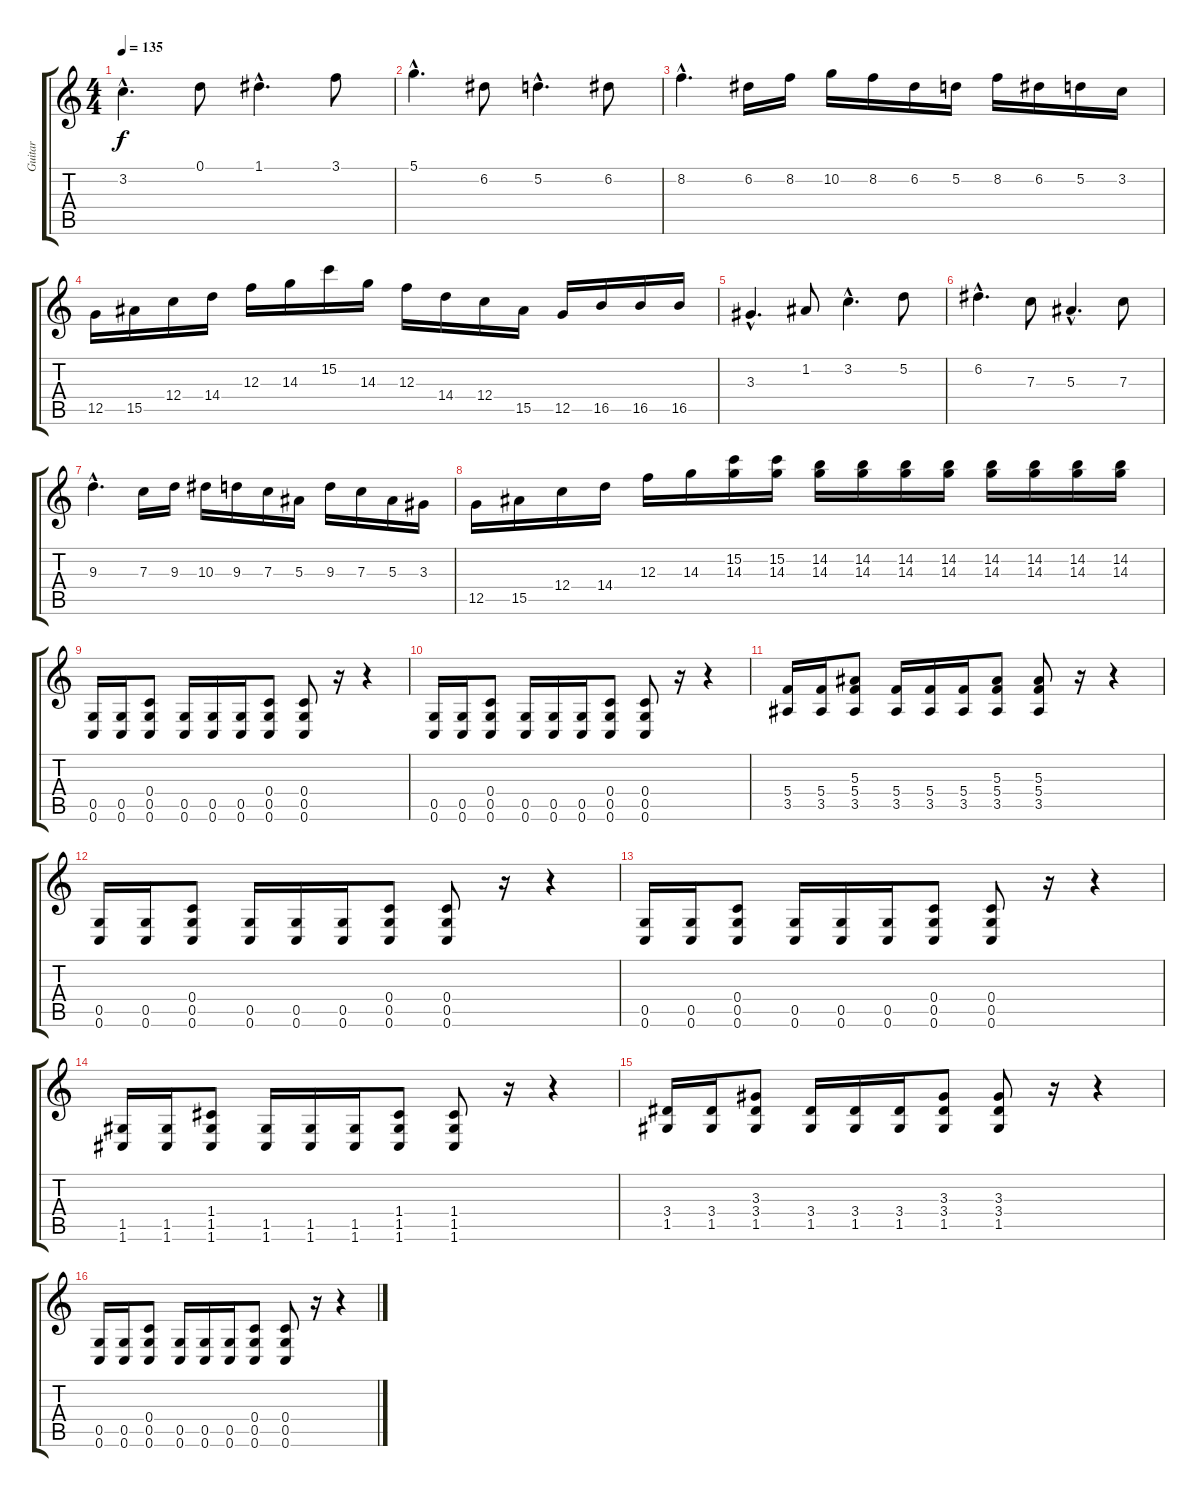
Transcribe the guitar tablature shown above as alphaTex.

\track ("Guitar" "Guitar") {instrument distortionguitar}
\staff {score tabs}
\tuning (D4 A3 F3 C3 G2 C2) {hide}
\ts (4 4)
\tempo 135
\clef g2
\ks c
3.2{hac}.4{d dy f} 0.1.8 1.1{hac}.4{d} 3.1.8 |
5.1{hac}.4{d} 6.2.8 5.2{hac}.4{d} 6.2.8 |
8.2{hac}.4{d} 6.2.16 8.2.16 10.2.16 8.2.16 6.2.16 5.2.16 8.2.16 6.2.16 5.2.16 3.2.16 |
12.5.16 15.5.16 12.4.16 14.4.16 12.3.16 14.3.16 15.2.16 14.3.16 12.3.16 14.4.16 12.4.16 15.5.16 12.5.16 16.5.16 16.5.16 16.5.16 |
3.3{hac}.4{d} 1.2.8 3.2{hac}.4{d} 5.2.8 |
6.2{hac}.4{d} 7.3.8 5.3{hac}.4{d} 7.3.8 |
9.3{hac}.4{d} 7.3.16 9.3.16 10.3.16 9.3.16 7.3.16 5.3.16 9.3.16 7.3.16 5.3.16 3.3.16 |
12.5.16 15.5.16 12.4.16 14.4.16 12.3.16 14.3.16 (15.2 14.3).16 (15.2 14.3).16 (14.2 14.3).16 (14.2 14.3).16 (14.2 14.3).16 (14.2 14.3).16 (14.2 14.3).16 (14.2 14.3).16 (14.2 14.3).16 (14.2 14.3).16 |
(0.5 0.6).16 (0.5 0.6).16 (0.4 0.5 0.6).8 (0.5 0.6).16 (0.5 0.6).16 (0.5 0.6).16 (0.4 0.5 0.6).8 (0.4 0.5 0.6).8 r.16 r.4 |
(0.5 0.6).16 (0.5 0.6).16 (0.4 0.5 0.6).8 (0.5 0.6).16 (0.5 0.6).16 (0.5 0.6).16 (0.4 0.5 0.6).8 (0.4 0.5 0.6).8 r.16 r.4 |
(5.4 3.5).16 (5.4 3.5).16 (5.3 5.4 3.5).8 (5.4 3.5).16 (5.4 3.5).16 (5.4 3.5).16 (5.3 5.4 3.5).8 (5.3 5.4 3.5).8 r.16 r.4 |
(0.5 0.6).16 (0.5 0.6).16 (0.4 0.5 0.6).8 (0.5 0.6).16 (0.5 0.6).16 (0.5 0.6).16 (0.4 0.5 0.6).8 (0.4 0.5 0.6).8 r.16 r.4 |
(0.5 0.6).16 (0.5 0.6).16 (0.4 0.5 0.6).8 (0.5 0.6).16 (0.5 0.6).16 (0.5 0.6).16 (0.4 0.5 0.6).8 (0.4 0.5 0.6).8 r.16 r.4 |
(1.5 1.6).16 (1.5 1.6).16 (1.4 1.5 1.6).8 (1.5 1.6).16 (1.5 1.6).16 (1.5 1.6).16 (1.4 1.5 1.6).8 (1.4 1.5 1.6).8 r.16 r.4 |
(3.4 1.5).16 (3.4 1.5).16 (3.3 3.4 1.5).8 (3.4 1.5).16 (3.4 1.5).16 (3.4 1.5).16 (3.3 3.4 1.5).8 (3.3 3.4 1.5).8 r.16 r.4 |
(0.5 0.6).16 (0.5 0.6).16 (0.4 0.5 0.6).8 (0.5 0.6).16 (0.5 0.6).16 (0.5 0.6).16 (0.4 0.5 0.6).8 (0.4 0.5 0.6).8 r.16 r.4
